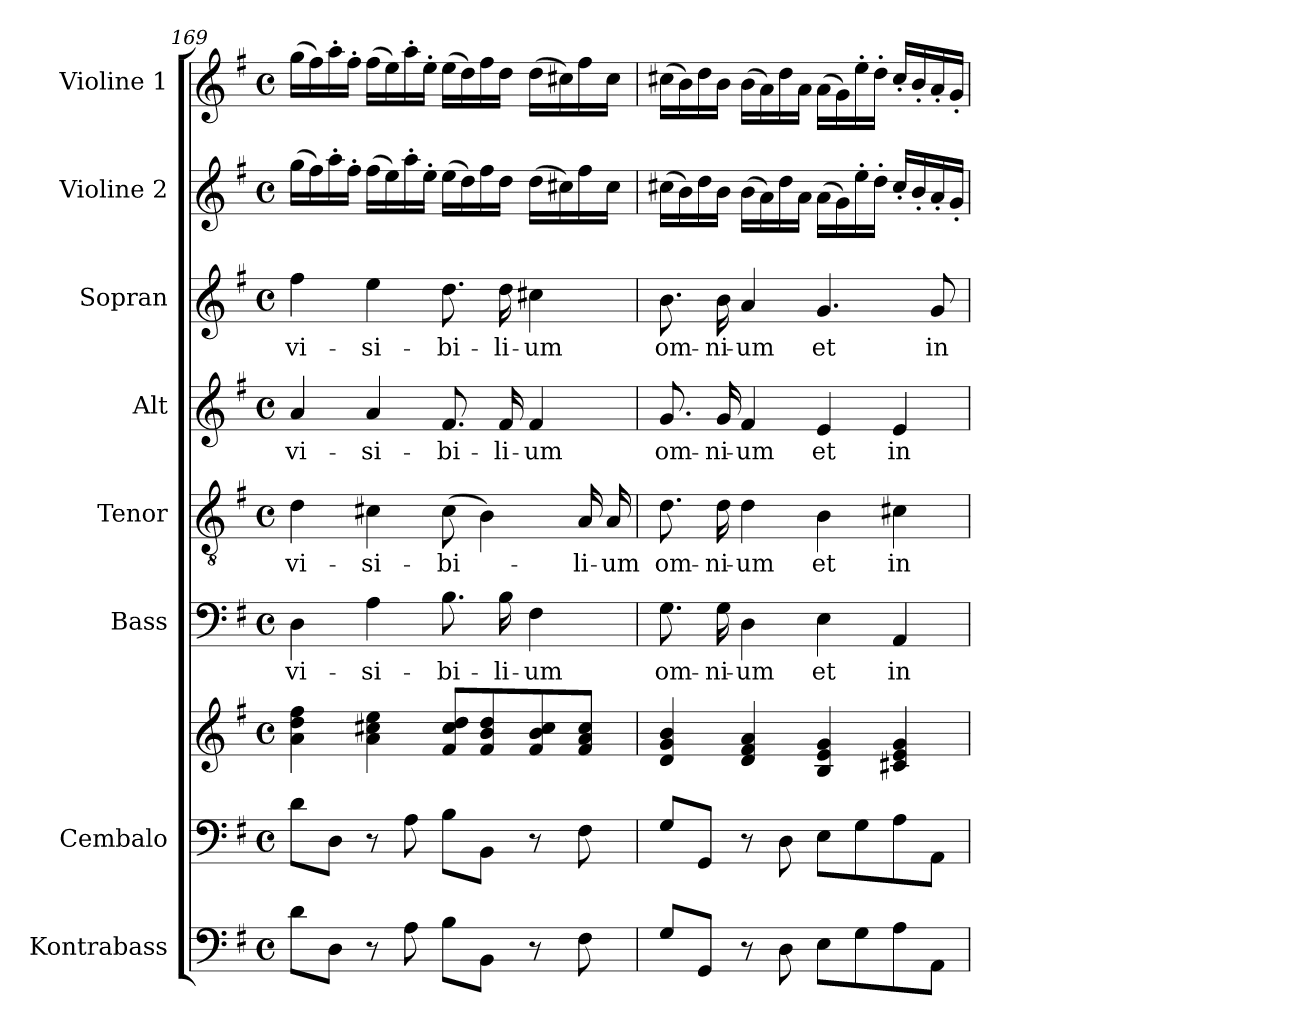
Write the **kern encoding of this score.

**kern	**kern	**kern	**kern	**text	**kern	**text	**kern	**text	**kern	**text	**kern	**kern
*part8	*part7	*part7	*part6	*part6	*part5	*part5	*part4	*part4	*part3	*part3	*part2	*part1
*staff9	*staff8	*staff7	*staff6	*staff6	*staff5	*staff5	*staff4	*staff4	*staff3	*staff3	*staff2	*staff1
*I"Kontrabass	*I"Cembalo	*	*I"Bass	*	*I"Tenor	*	*I"Alt	*	*I"Sopran	*	*I"Violine 2	*I"Violine 1
*I'Kb.	*I'Cemb.	*	*I'B.	*	*I'T.	*	*I'A.	*	*I'S.	*	*I'Vl. 2	*I'Vl. 1
*clefF4	*clefF4	*clefG2	*clefF4	*	*clefGv2	*	*clefG2	*	*clefG2	*	*clefG2	*clefG2
*ITrd7c12	*	*	*	*	*	*	*	*	*	*	*	*
*k[f#]	*k[f#]	*k[f#]	*k[f#]	*	*k[f#]	*	*k[f#]	*	*k[f#]	*	*k[f#]	*k[f#]
*G:	*G:	*G:	*G:	*	*G:	*	*G:	*	*G:	*	*G:	*G:
*M4/4	*M4/4	*M4/4	*M4/4	*	*M4/4	*	*M4/4	*	*M4/4	*	*M4/4	*M4/4
*met(c)	*met(c)	*met(c)	*met(c)	*	*met(c)	*	*met(c)	*	*met(c)	*	*met(c)	*met(c)
=169	=169	=169	=169	=169	=169	=169	=169	=169	=169	=169	=169	=169
!	!	!	!	!LO:LY:b	!	!LO:LY:b	!	!LO:LY:b	!	!LO:LY:b	!	!
8D\L	8d\L	4a\ 4dd\ 4ff#\	4D\	vi-	4d\	vi-	4a/	vi-	4ff#\	vi-	(>16gg\LL	(>16gg\LL
.	.	.	.	.	.	.	.	.	.	.	16ff#\)	16ff#\)
8DD\J	8D\J	.	.	.	.	.	.	.	.	.	16aa'>\	16aa'>\
.	.	.	.	.	.	.	.	.	.	.	16ff#'>\JJ	16ff#'>\JJ
!	!	!	!	!LO:LY:b	!	!LO:LY:b	!	!LO:LY:b	!	!LO:LY:b	!	!
8r	8r	4a\ 4cc#X\ 4ee\	4A\	-si-	4c#X\	-si-	4a/	-si-	4ee\	-si-	(>16ff#\LL	(>16ff#\LL
.	.	.	.	.	.	.	.	.	.	.	16ee\)	16ee\)
8AA\	8A\	.	.	.	.	.	.	.	.	.	16aa'>\	16aa'>\
.	.	.	.	.	.	.	.	.	.	.	16ee'>\JJ	16ee'>\JJ
!	!	!	!	!LO:LY:b	!	!LO:LY:b	!	!LO:LY:b	!	!LO:LY:b	!	!
8BB\L	8B\L	8f#/ 8cc#/ 8dd/L	8.B\	-bi-	(>8c#\	-bi-	8.f#/	-bi-	8.dd\	-bi-	(>16ee\LL	(>16ee\LL
.	.	.	.	.	.	.	.	.	.	.	16dd\)	16dd\)
8BBB\J	8BB\J	8f#/ 8b/ 8dd/	.	.	4B\)	.	.	.	.	.	16ff#\	16ff#\
!	!	!	!	!LO:LY:b	!	!	!	!LO:LY:b	!	!LO:LY:b	!	!
.	.	.	16B\	-li-	.	.	16f#/	-li-	16dd\	-li-	16dd\JJ	16dd\JJ
!	!	!	!	!LO:LY:b	!	!	!	!LO:LY:b	!	!LO:LY:b	!	!
8r	8r	8f#/ 8b/ 8cc#/	4F#\	-um	.	.	4f#/	-um	4cc#X\	-um	(>16dd\LL	(>16dd\LL
.	.	.	.	.	.	.	.	.	.	.	16cc#X\)	16cc#X\)
!	!	!	!	!	!	!LO:LY:b	!	!	!	!	!	!
8FF#\	8F#\	8f#/ 8a/ 8cc#/J	.	.	16A/	-li-	.	.	.	.	16ff#\	16ff#\
!	!	!	!	!	!	!LO:LY:b	!	!	!	!	!	!
.	.	.	.	.	16A/	-um	.	.	.	.	16cc#\JJ	16cc#\JJ
!!LO:PB:g=z
=170	=170	=170	=170	=170	=170	=170	=170	=170	=170	=170	=170	=170
!	!	!	!	!LO:LY:b	!	!LO:LY:b	!	!LO:LY:b	!	!LO:LY:b	!	!
8GG/L	8G/L	4d/ 4g/ 4b/	8.G\	om-	8.d\	om-	8.g/	om-	8.b\	om-	(>16cc#X\LL	(>16cc#X\LL
.	.	.	.	.	.	.	.	.	.	.	16b\)	16b\)
8GGG/J	8GG/J	.	.	.	.	.	.	.	.	.	16dd\	16dd\
!	!	!	!	!LO:LY:b	!	!LO:LY:b	!	!LO:LY:b	!	!LO:LY:b	!	!
.	.	.	16G\	-ni-	16d\	-ni-	16g/	-ni-	16b\	-ni-	16b\JJ	16b\JJ
!	!	!	!	!LO:LY:b	!	!LO:LY:b	!	!LO:LY:b	!	!LO:LY:b	!	!
8r	8r	4d/ 4f#/ 4a/	4D\	-um	4d\	-um	4f#/	-um	4a/	-um	(>16b\LL	(>16b\LL
.	.	.	.	.	.	.	.	.	.	.	16a\)	16a\)
8DD\	8D\	.	.	.	.	.	.	.	.	.	16dd\	16dd\
.	.	.	.	.	.	.	.	.	.	.	16a\JJ	16a\JJ
!	!	!	!	!LO:LY:b	!	!LO:LY:b	!	!LO:LY:b	!	!LO:LY:b	!	!
8EE\L	8E\L	4B/ 4e/ 4g/	4E\	et	4B\	et	4e/	et	4.g/	et	(>16a\LL	(>16a\LL
.	.	.	.	.	.	.	.	.	.	.	16g\)	16g\)
8GG\	8G\	.	.	.	.	.	.	.	.	.	16ee'>\	16ee'>\
.	.	.	.	.	.	.	.	.	.	.	16dd'>\JJ	16dd'>\JJ
!	!	!	!	!LO:LY:b	!	!LO:LY:b	!	!LO:LY:b	!	!	!	!
8AA\	8A\	4c#X/ 4e/ 4g/	4AA/	in-	4c#X\	in-	4e/	in-	.	.	16cc#'</LL	16cc#'</LL
.	.	.	.	.	.	.	.	.	.	.	16b'</	16b'</
!	!	!	!	!	!	!	!	!	!	!LO:LY:b	!	!
8AAA\J	8AA\J	.	.	.	.	.	.	.	8g/	in-	16a'</	16a'</
.	.	.	.	.	.	.	.	.	.	.	16g'</JJ	16g'</JJ
=	=	=	=	=	=	=	=	=	=	=	=	=
*-	*-	*-	*-	*-	*-	*-	*-	*-	*-	*-	*-	*-
